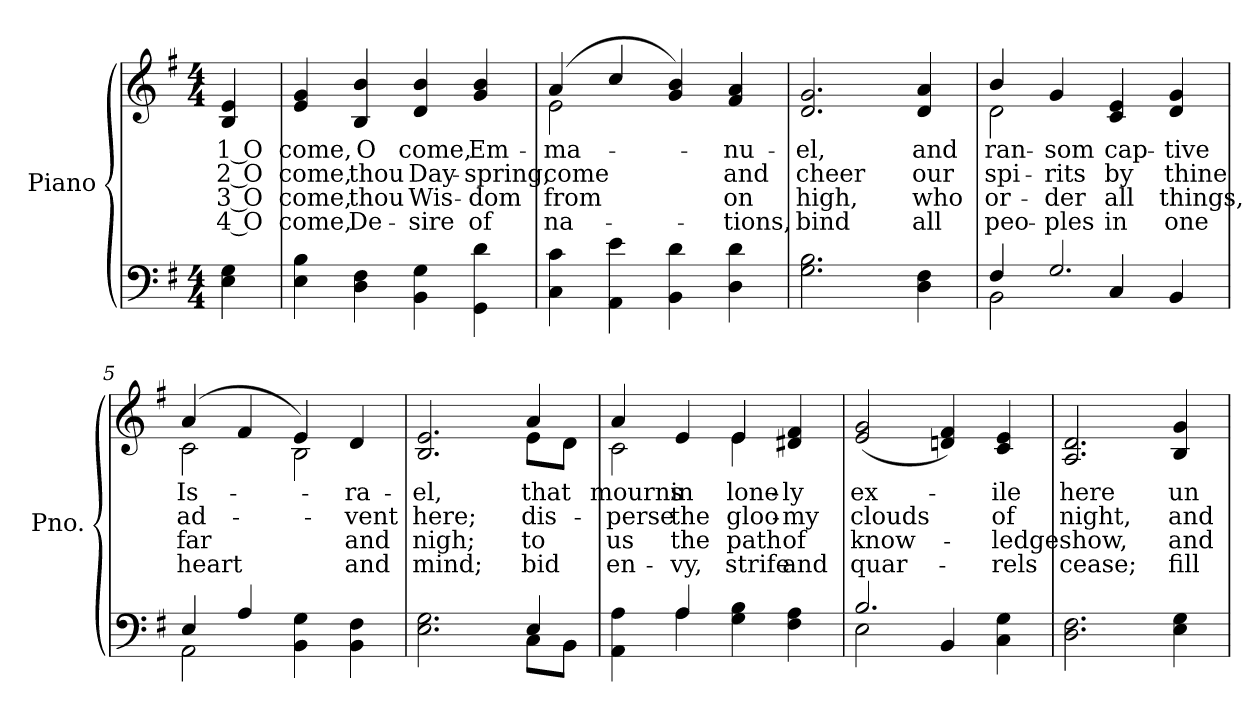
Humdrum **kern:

**kern	**kern	**text	**text	**text	**text
*part2	*part1	*part1	*part1	*part1	*part1
*staff2	*staff1	*staff1	*staff1	*staff1	*staff1
*I"Piano	*I"Piano	*	*	*	*
*I'Pno.	*I'Pno.	*	*	*	*
!!LO:PB:g=z
*clefF4	*clefG2	*	*	*	*
*k[f#]	*k[f#]	*	*	*	*
*G:	*G:	*	*	*	*
*M4/4	*M4/4	*	*	*	*
=	=	=	=	=	=
!	!	!LO:LY:b:color=#000000	!LO:LY:b:color=#000000	!LO:LY:b:color=#000000	!LO:LY:b:color=#000000
4Ei\ 4Gi	4Bi/ 4ei	1 O	2 O	3 O	4 O
=1	=1	=1	=1	=1	=1
!	!	!LO:LY:b:color=#000000	!LO:LY:b:color=#000000	!LO:LY:b:color=#000000	!LO:LY:b:color=#000000
4Ei\ 4Bi	4ei/ 4gi	come,	come,	come,	come,
!	!	!LO:LY:b:color=#000000	!LO:LY:b:color=#000000	!LO:LY:b:color=#000000	!LO:LY:b:color=#000000
4Di\ 4F#i	4Bi/ 4bi	O	thou	thou	De-
!	!	!LO:LY:b:color=#000000	!LO:LY:b:color=#000000	!LO:LY:b:color=#000000	!LO:LY:b:color=#000000
4BBi\ 4Gi	4di/ 4bi	come,	Day-	-Wis-	-sire
!	!	!LO:LY:b:color=#000000	!LO:LY:b:color=#000000	!LO:LY:b:color=#000000	!LO:LY:b:color=#000000
4GGi\ 4di	4gi/ 4bi	Em-	-spring,	dom	of
=2	=2	=2	=2	=2	=2
!	!	!LO:LY:b:color=#000000	!LO:LY:b:color=#000000	!LO:LY:b:color=#000000	!LO:LY:b:color=#000000
*	*^	*	*	*	*
4Ci\ 4ci	(4ai/	2ei\	-ma-	come	from	na-
4AAi\ 4ei	4cci/	.	.	.	.	.
4BBi\ 4di	4gi/ 4bi)	2ryy	.	.	.	.
!	!	!	!LO:LY:b:color=#000000	!LO:LY:b:color=#000000	!LO:LY:b:color=#000000	!LO:LY:b:color=#000000
4Di\ 4di	4f#i/ 4ai	.	-nu-	and	-on	tions,
*	*v	*v	*	*	*	*
=3	=3	=3	=3	=3	=3
!	!	!LO:LY:b:color=#000000	!LO:LY:b:color=#000000	!LO:LY:b:color=#000000	!LO:LY:b:color=#000000
2.Gi\ 2.Bi	2.di/ 2.gi	-el,	cheer	high,	bind
!	!	!LO:LY:b:color=#000000	!LO:LY:b:color=#000000	!LO:LY:b:color=#000000	!LO:LY:b:color=#000000
4Di\ 4F#i	4di/ 4ai	and	our	who	all
!!LO:LB:g=z
=4	=4	=4	=4	=4	=4
*^	*	*	*	*	*
!	!	!	!LO:LY:b:color=#000000	!LO:LY:b:color=#000000	!LO:LY:b:color=#000000	!LO:LY:b:color=#000000
*	*	*^	*	*	*	*
4F#i/	2BBi\	4bi/	2di\	ran-	spi-	or-	-peo-
!	!	!	!	!LO:LY:b:color=#000000	!LO:LY:b:color=#000000	!LO:LY:b:color=#000000	!LO:LY:b:color=#000000
2.Gi/	.	4gi/	.	-som	-rits	-der	ples
!	!	!	!	!LO:LY:b:color=#000000	!LO:LY:b:color=#000000	!LO:LY:b:color=#000000	!LO:LY:b:color=#000000
.	4Ci/	4ci/ 4ei	2ryy	cap-	by	all	in
!	!	!	!	!LO:LY:b:color=#000000	!LO:LY:b:color=#000000	!LO:LY:b:color=#000000	!LO:LY:b:color=#000000
.	4BBi/	4di/ 4gi	.	-tive	thine	things,	one
=5	=5	=5	=5	=5	=5	=5	=5
!	!	!	!	!LO:LY:b:color=#000000	!LO:LY:b:color=#000000	!LO:LY:b:color=#000000	!LO:LY:b:color=#000000
4Ei/	2AAi\	(4ai/	2ci\	Is-	ad-	far	heart
4Ai/	.	4f#i/	.	.	.	.	.
4BBi\ 4Gi	2ryy	4ei/)	2Bi\	.	.	.	.
!	!	!	!	!LO:LY:b:color=#000000	!LO:LY:b:color=#000000	!LO:LY:b:color=#000000	!LO:LY:b:color=#000000
4BBi\ 4F#i	.	4di/	.	-ra-	-vent	and	and
=6	=6	=6	=6	=6	=6	=6	=6
!	!	!	!	!LO:LY:b:color=#000000	!LO:LY:b:color=#000000	!LO:LY:b:color=#000000	!LO:LY:b:color=#000000
2.Ei\ 2.Gi	2.ryy	2.Bi/ 2.ei	2.ryy	-el,	here;	nigh;	mind;
!	!	!	!	!LO:LY:b:color=#000000	!LO:LY:b:color=#000000	!LO:LY:b:color=#000000	!LO:LY:b:color=#000000
4Ei/	8Ci\L	4ai/	8ei\L	that	dis-	to	bid
.	8BBi\J	.	8di\J	.	.	.	.
=7	=7	=7	=7	=7	=7	=7	=7
!	!	!	!	!LO:LY:b:color=#000000	!LO:LY:b:color=#000000	!LO:LY:b:color=#000000	!LO:LY:b:color=#000000
4AAi\ 4Ai	4ryy	4ai/	2ci\	mourns	-perse	us	en-
!	!	!	!	!LO:LY:b:color=#000000	!LO:LY:b:color=#000000	!LO:LY:b:color=#000000	!LO:LY:b:color=#000000
4Ai/	4Ai\	4ei/	.	in	the	-the	vy,
!	!	!	!	!LO:LY:b:color=#000000	!LO:LY:b:color=#000000	!LO:LY:b:color=#000000	!LO:LY:b:color=#000000
4Gi\ 4Bi	2ryy	4ei/	4ei\	lone-	gloo-	path	strife
!	!	!	!	!LO:LY:b:color=#000000	!LO:LY:b:color=#000000	!LO:LY:b:color=#000000	!LO:LY:b:color=#000000
4F#i\ 4Ai	.	4d#Xi/ 4f#i	4ryy	-ly	-my	of	and
*	*	*v	*v	*	*	*	*
!!LO:LB:g=z
=8	=8	=8	=8	=8	=8	=8
*	*	*^	*	*	*	*
!	!	!	!	!LO:LY:b:color=#000000	!LO:LY:b:color=#000000	!LO:LY:b:color=#000000	!LO:LY:b:color=#000000
*	*	*v	*v	*	*	*	*
2.Bi/	2Ei\	(2ei/ 2gi	ex-	clouds	know-	-quar-
.	4BBi/	4dni/ 4f#i)	.	.	.	.
!	!	!	!LO:LY:b:color=#000000	!LO:LY:b:color=#000000	!LO:LY:b:color=#000000	!LO:LY:b:color=#000000
4Ci\ 4Gi	4ryy	4ci/ 4ei	-ile	of	-ledge	rels
*v	*v	*	*	*	*	*
=9	=9	=9	=9	=9	=9
*^	*	*	*	*	*
!	!	!	!LO:LY:b:color=#000000	!LO:LY:b:color=#000000	!LO:LY:b:color=#000000	!LO:LY:b:color=#000000
*v	*v	*	*	*	*	*
2.Di\ 2.F#i	2.Ai/ 2.di	here	night,	show,	cease;
!	!	!LO:LY:b:color=#000000	!LO:LY:b:color=#000000	!LO:LY:b:color=#000000	!LO:LY:b:color=#000000
4Ei\ 4Gi	4Bi/ 4gi	un-	and	and	fill
=	=	=	=	=	=
*-	*-	*-	*-	*-	*-
